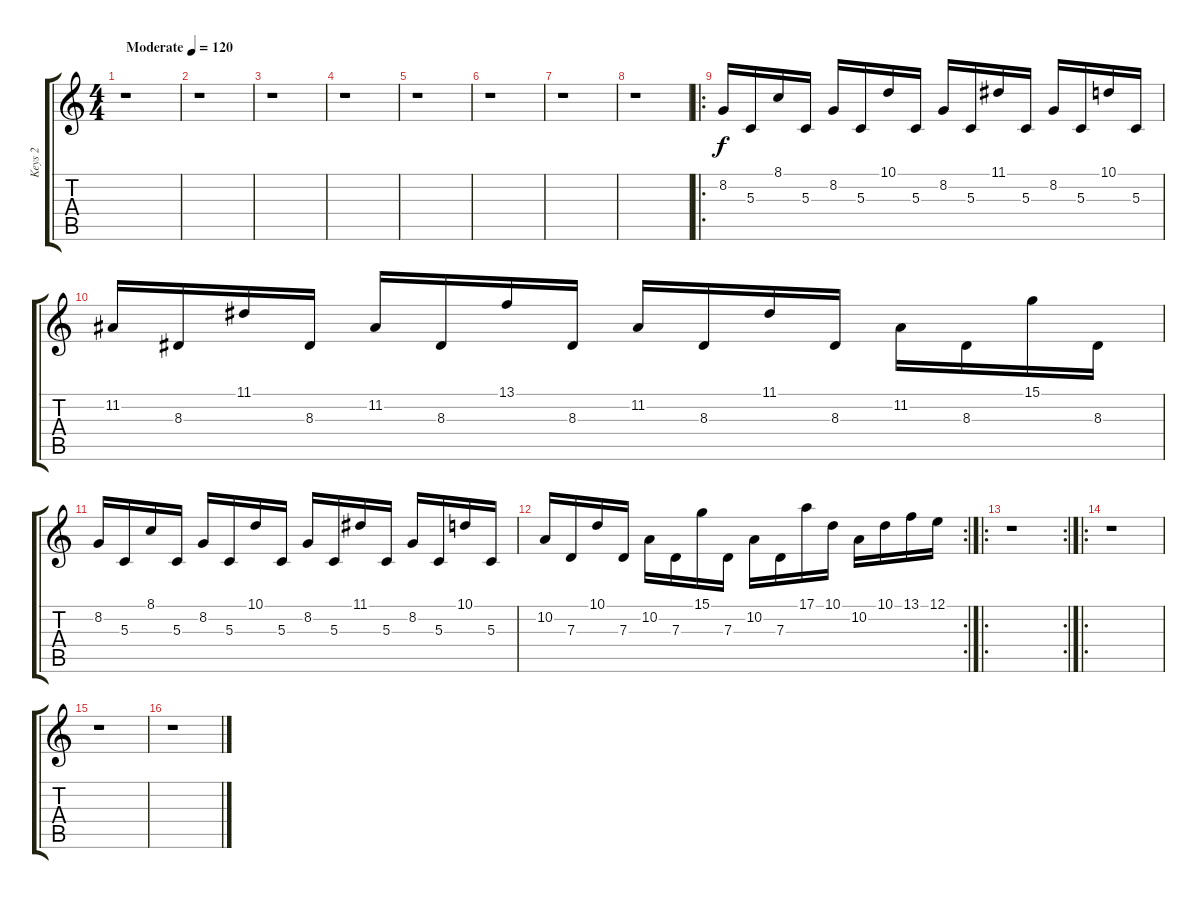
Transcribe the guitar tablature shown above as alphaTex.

\track ("Keys 2" "Keys 2") {instrument lead2sawtooth}
\staff {score tabs}
\tuning (E4 B3 G3 D3 A2 E2) {hide}
\ts (4 4)
\tempo (120 "Moderate")
\clef g2
\ks c
r.1{dy f instrument lead2sawtooth} |
r.1 |
r.1 |
r.1 |
r.1 |
r.1 |
r.1 |
r.1 |
\ro
8.2.16 5.3.16 8.1.16 5.3.16 8.2.16 5.3.16 10.1.16 5.3.16 8.2.16 5.3.16 11.1.16 5.3.16 8.2.16 5.3.16 10.1.16 5.3.16 |
11.2.16 8.3.16 11.1.16 8.3.16 11.2.16 8.3.16 13.1.16 8.3.16 11.2.16 8.3.16 11.1.16 8.3.16 11.2.16 8.3.16 15.1.16 8.3.16 |
8.2.16 5.3.16 8.1.16 5.3.16 8.2.16 5.3.16 10.1.16 5.3.16 8.2.16 5.3.16 11.1.16 5.3.16 8.2.16 5.3.16 10.1.16 5.3.16 |
\rc 2
10.2.16 7.3.16 10.1.16 7.3.16 10.2.16 7.3.16 15.1.16 7.3.16 10.2.16 7.3.16 17.1.16 10.1.16 10.2.16 10.1.16 13.1.16 12.1.16 |
\ro
\rc 2
r.1 |
\ro
r.1 |
r.1 |
r.1
